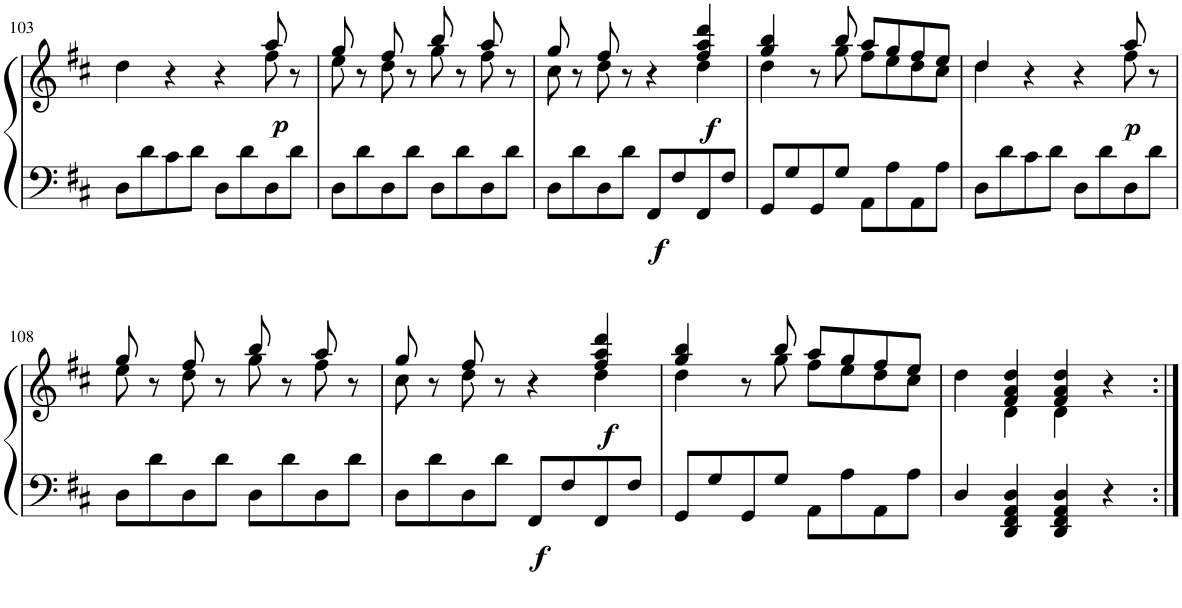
**kern	**kern	**dynam
*part1	*part1	*part1
*staff2	*staff1	*staff1/2
*I"Piano	*	*
*I'Pno.	*	*
!!LO:PB:g=z
*clefF4	*clefG2	*
*k[f#c#]	*k[f#c#]	*
*M4/4	*M4/4	*
*met(c)	*met(c)	*
=103	=103	=103
*	*^	*
8D\L	4dd\	2.ryy	.
8d\	.	.	.
8c#\	4r	.	.
8d\J	.	.	.
8D\L	4r	.	.
8d\	.	.	.
!	!	!	!LO:DY:b
8D\	8aa/	8ff#\	p
8d\J	8r	8ryy	.
=104	=104	=104	=104
8D\L	8gg/	8ee\	.
8d\	8r	8ryy	.
8D\	8ff#/	8dd\	.
8d\J	8r	8ryy	.
8D\L	8bb/	8gg\	.
8d\	8r	8ryy	.
8D\	8aa/	8ff#\	.
8d\J	8r	8ryy	.
=105	=105	=105	=105
8D\L	8gg/	8cc#\	.
8d\	8r	8ryy	.
8D\	8ff#/	8dd\	.
8d\J	8r	4.ryy	.
!	!	!	!LO:DY:b=2
8FF#/L	4r	.	f
8F#/	.	.	.
!	!	!	!LO:DY:b
8FF#/	4ff#/ 4aa/ 4ddd/	4dd\	f
8F#/J	.	.	.
=106	=106	=106	=106
8GG/L	4gg/ 4bb/	4dd\	.
8G/	.	.	.
8GG/	8r	8ryy	.
8G/J	8bb/	8gg\	.
8AA\L	8aa/L	8ff#\L	.
8A\	8gg/	8ee\	.
8AA\	8ff#/	8dd\	.
8A\J	8ee/J	8cc#\J	.
=107	=107	=107	=107
8D\L	4dd/	4dd\	.
8d\	.	.	.
8c#\	4r	2ryy	.
8d\J	.	.	.
8D\L	4r	.	.
8d\	.	.	.
!	!	!	!LO:DY:b
8D\	8aa/	8ff#\	p
8d\J	8r	8ryy	.
!!LO:LB:g=z	!!
=108	=108	=108	=108
8D\L	8gg/	8ee\	.
8d\	8r	8ryy	.
8D\	8ff#/	8dd\	.
8d\J	8r	8ryy	.
8D\L	8bb/	8gg\	.
8d\	8r	8ryy	.
8D\	8aa/	8ff#\	.
8d\J	8r	8ryy	.
=109	=109	=109	=109
8D\L	8gg/	8cc#\	.
8d\	8r	8ryy	.
8D\	8ff#/	8dd\	.
8d\J	8r	4.ryy	.
!	!	!	!LO:DY:b=2
8FF#/L	4r	.	f
8F#/	.	.	.
!	!	!	!LO:DY:b
8FF#/	4ff#/ 4aa/ 4ddd/	4dd\	f
8F#/J	.	.	.
=110	=110	=110	=110
8GG/L	4gg/ 4bb/	4dd\	.
8G/	.	.	.
8GG/	8r	8ryy	.
8G/J	8bb/	8gg\	.
8AA\L	8aa/L	8ff#\L	.
8A\	8gg/	8ee\	.
8AA\	8ff#/	8dd\	.
8A\J	8ee/J	8cc#\J	.
=111	=111	=111	=111
4D/	4dd\	4ryy	.
4DD/ 4FF#/ 4AA/ 4D/	4f#/ 4a/ 4dd/	4d\	.
4DD/ 4FF#/ 4AA/ 4D/	4f#/ 4a/ 4dd/	4d\	.
4r	4r	4ryy	.
*	*v	*v	*
=:|!	=:|!	=:|!
*-	*-	*-
